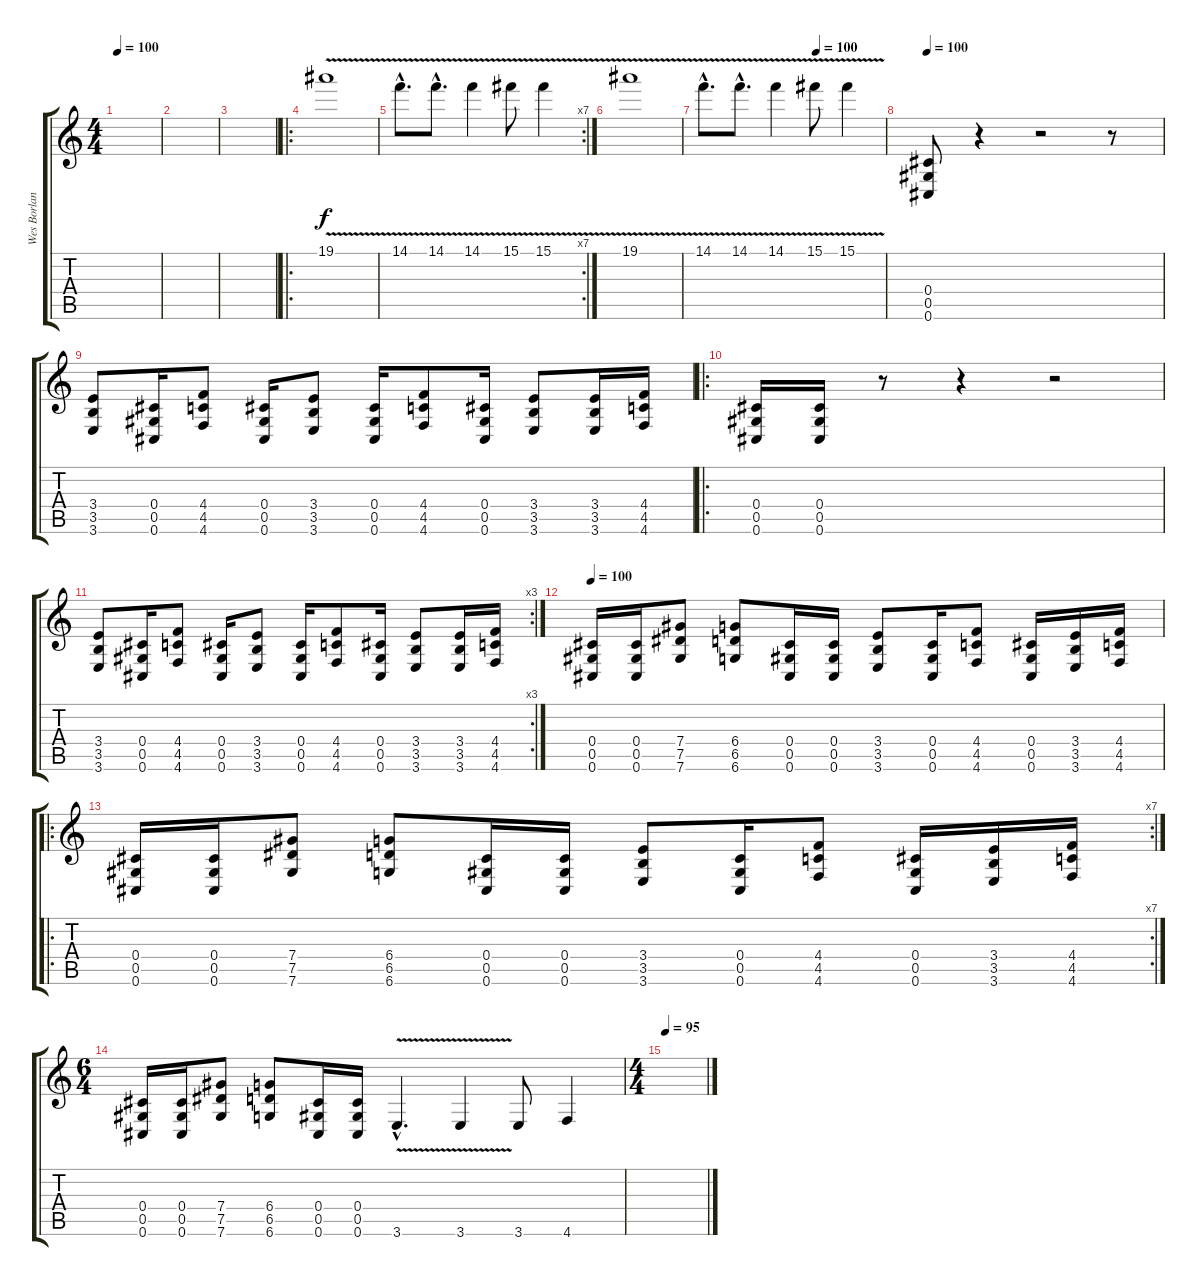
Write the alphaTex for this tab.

\track ("Wes Borland" "Wes Borlan") {instrument electricguitarclean}
\staff {score tabs}
\tuning (Eb4 Bb3 Gb3 Db3 Ab2 Db2) {hide}
\ts (4 4)
\tempo 100
\clef g2
\ks c
|
|
|
\ro
19.1{v}.1{volume 9 instrument electricguitarclean} |
\rc 7
14.1{v hac}.8{d} 14.1{v hac}.8{d} 14.1{v}.4 15.1{v}.8 15.1{v}.4 |
19.1{v}.1 |
\tempo (100 0.625)
14.1{v hac}.8{d} 14.1{v hac}.8{d} 14.1{v}.4 15.1{v}.8{volume 16 instrument distortionguitar} 15.1{v}.4 |
\tempo 100
(0.4 0.5 0.6).8 r.4 r.2 r.8 |
(3.4 3.5 3.6).8 (0.4 0.5 0.6).16 (4.4 4.5 4.6).8 (0.4 0.5 0.6).16 (3.4 3.5 3.6).8 (0.4 0.5 0.6).16 (4.4 4.5 4.6).8 (0.4 0.5 0.6).16 (3.4 3.5 3.6).8 (3.4 3.5 3.6).16 (4.4 4.5 4.6).16 |
\ro
(0.4 0.5 0.6).16 (0.4 0.5 0.6).16 r.8 r.4 r.2 |
\rc 3
(3.4 3.5 3.6).8 (0.4 0.5 0.6).16 (4.4 4.5 4.6).8 (0.4 0.5 0.6).16 (3.4 3.5 3.6).8 (0.4 0.5 0.6).16 (4.4 4.5 4.6).8 (0.4 0.5 0.6).16 (3.4 3.5 3.6).8 (3.4 3.5 3.6).16 (4.4 4.5 4.6).16 |
\tempo 100
(0.4 0.5 0.6).16{balance 16 instrument distortionguitar} (0.4 0.5 0.6).16 (7.4 7.5 7.6).8 (6.4 6.5 6.6).8 (0.4 0.5 0.6).16 (0.4 0.5 0.6).16 (3.4 3.5 3.6).8 (0.4 0.5 0.6).16 (4.4 4.5 4.6).8 (0.4 0.5 0.6).16 (3.4 3.5 3.6).16 (4.4 4.5 4.6).16 |
\ro
\rc 7
(0.4 0.5 0.6).16{balance 8 instrument distortionguitar} (0.4 0.5 0.6).16 (7.4 7.5 7.6).8 (6.4 6.5 6.6).8 (0.4 0.5 0.6).16 (0.4 0.5 0.6).16 (3.4 3.5 3.6).8 (0.4 0.5 0.6).16 (4.4 4.5 4.6).8 (0.4 0.5 0.6).16 (3.4 3.5 3.6).16 (4.4 4.5 4.6).16 |
\ts (6 4)
(0.4 0.5 0.6).16{balance 8 instrument distortionguitar} (0.4 0.5 0.6).16 (7.4 7.5 7.6).8 (6.4 6.5 6.6).8 (0.4 0.5 0.6).16 (0.4 0.5 0.6).16 3.6{v hac}.4{d} 3.6{v}.4 3.6.8 4.6.4 |
\ts (4 4)
\tempo 95
